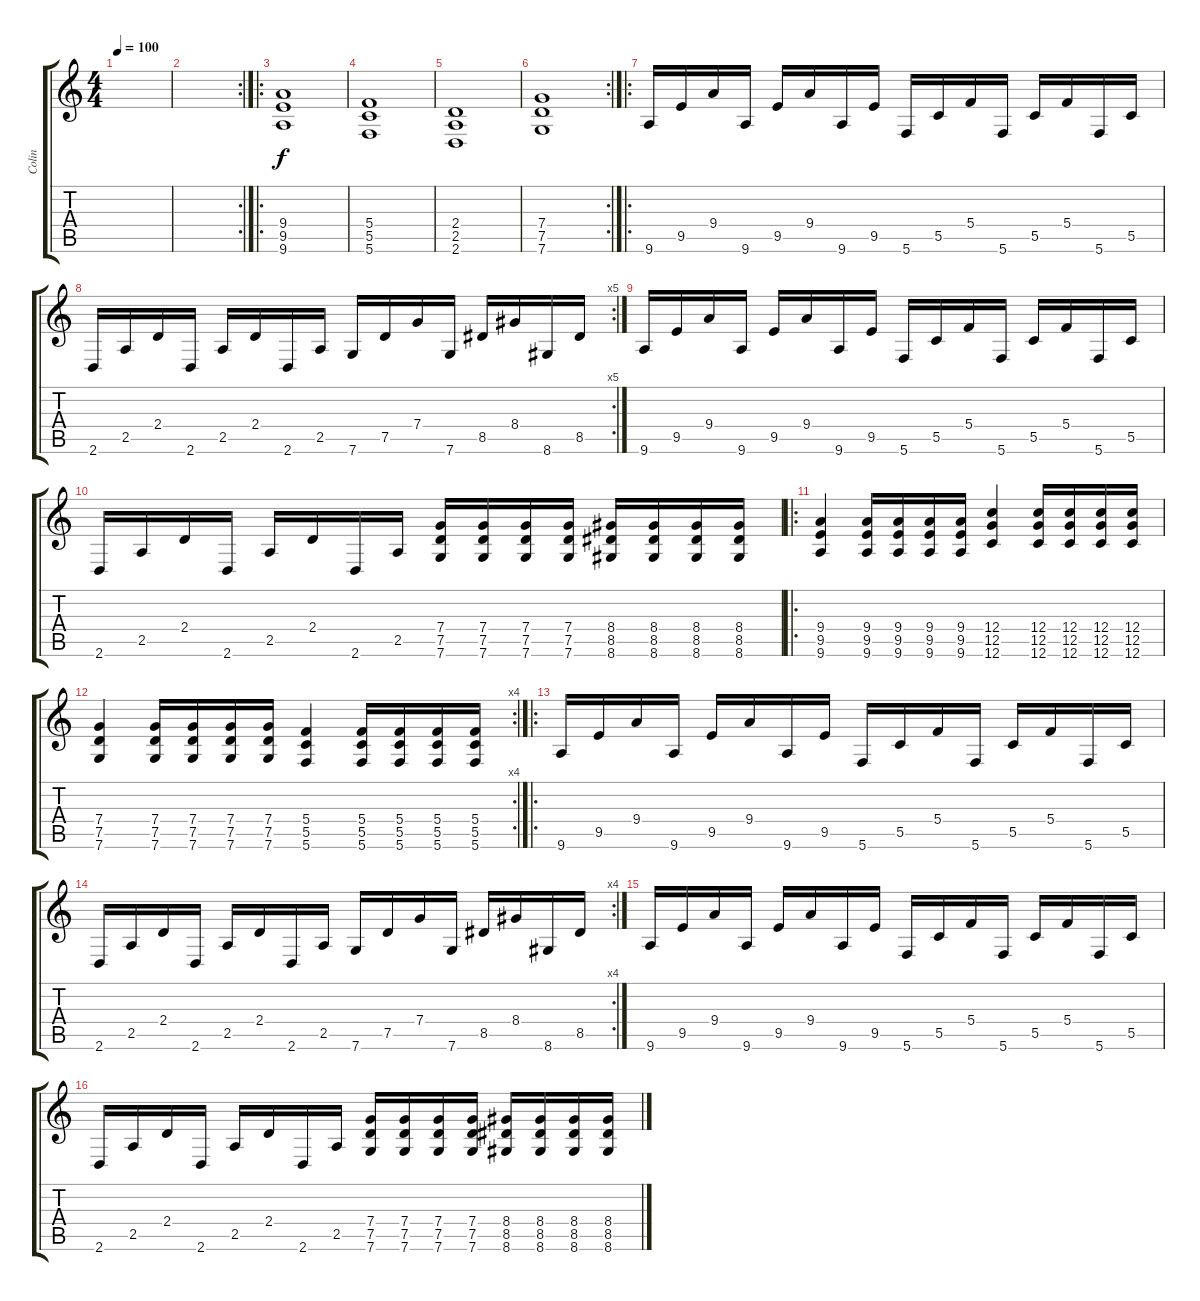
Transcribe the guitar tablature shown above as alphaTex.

\track ("Colin" "Colin") {instrument distortionguitar}
\staff {score tabs}
\tuning (D4 A3 F3 C3 G2 C2) {hide}
\ts (4 4)
\tempo 100
\clef g2
\ks c
|
\rc 2
|
\ro
(9.4 9.5 9.6).1 |
(5.4 5.5 5.6).1 |
(2.4 2.5 2.6).1 |
\rc 2
(7.4 7.5 7.6).1 |
\ro
9.6.16 9.5.16 9.4.16 9.6.16 9.5.16 9.4.16 9.6.16 9.5.16 5.6.16 5.5.16 5.4.16 5.6.16 5.5.16 5.4.16 5.6.16 5.5.16 |
\rc 5
2.6.16 2.5.16 2.4.16 2.6.16 2.5.16 2.4.16 2.6.16 2.5.16 7.6.16 7.5.16 7.4.16 7.6.16 8.5.16 8.4.16 8.6.16 8.5.16 |
9.6.16 9.5.16 9.4.16 9.6.16 9.5.16 9.4.16 9.6.16 9.5.16 5.6.16 5.5.16 5.4.16 5.6.16 5.5.16 5.4.16 5.6.16 5.5.16 |
2.6.16 2.5.16 2.4.16 2.6.16 2.5.16 2.4.16 2.6.16 2.5.16 (7.4 7.5 7.6).16 (7.4 7.5 7.6).16 (7.4 7.5 7.6).16 (7.4 7.5 7.6).16 (8.4 8.5 8.6).16 (8.4 8.5 8.6).16 (8.4 8.5 8.6).16 (8.4 8.5 8.6).16 |
\ro
(9.4 9.5 9.6).4 (9.4 9.5 9.6).16 (9.4 9.5 9.6).16 (9.4 9.5 9.6).16 (9.4 9.5 9.6).16 (12.4 12.5 12.6).4 (12.4 12.5 12.6).16 (12.4 12.5 12.6).16 (12.4 12.5 12.6).16 (12.4 12.5 12.6).16 |
\rc 4
(7.4 7.5 7.6).4 (7.4 7.5 7.6).16 (7.4 7.5 7.6).16 (7.4 7.5 7.6).16 (7.4 7.5 7.6).16 (5.4 5.5 5.6).4 (5.4 5.5 5.6).16 (5.4 5.5 5.6).16 (5.4 5.5 5.6).16 (5.4 5.5 5.6).16 |
\ro
9.6.16 9.5.16 9.4.16 9.6.16 9.5.16 9.4.16 9.6.16 9.5.16 5.6.16 5.5.16 5.4.16 5.6.16 5.5.16 5.4.16 5.6.16 5.5.16 |
\rc 4
2.6.16 2.5.16 2.4.16 2.6.16 2.5.16 2.4.16 2.6.16 2.5.16 7.6.16 7.5.16 7.4.16 7.6.16 8.5.16 8.4.16 8.6.16 8.5.16 |
9.6.16 9.5.16 9.4.16 9.6.16 9.5.16 9.4.16 9.6.16 9.5.16 5.6.16 5.5.16 5.4.16 5.6.16 5.5.16 5.4.16 5.6.16 5.5.16 |
2.6.16 2.5.16 2.4.16 2.6.16 2.5.16 2.4.16 2.6.16 2.5.16 (7.4 7.5 7.6).16 (7.4 7.5 7.6).16 (7.4 7.5 7.6).16 (7.4 7.5 7.6).16 (8.4 8.5 8.6).16 (8.4 8.5 8.6).16 (8.4 8.5 8.6).16 (8.4 8.5 8.6).16
